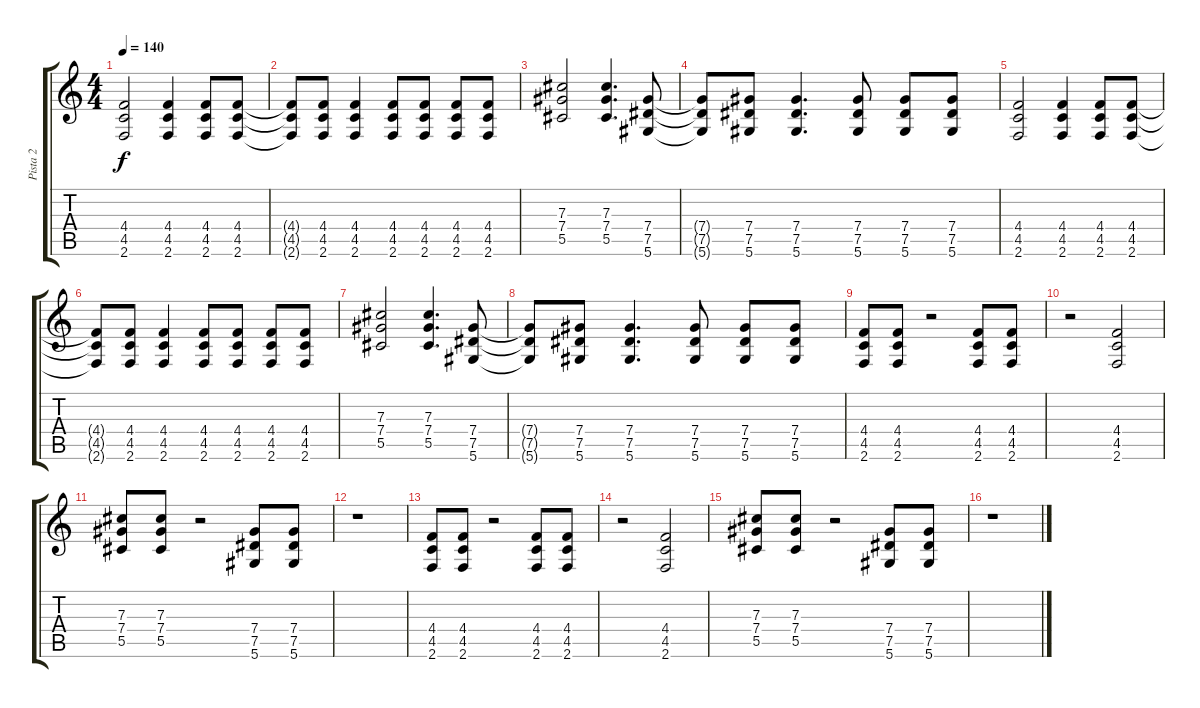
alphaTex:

\track ("Pista 2" "Pista 2") {instrument distortionguitar}
\staff {score tabs}
\tuning (Eb4 Bb3 Gb3 Db3 Ab2 Eb2) {hide}
\ts (4 4)
\tempo 140
\clef g2
\ks c
(4.4 4.5 2.6).2{dy f} (4.4 4.5 2.6).4 (4.4 4.5 2.6).8 (4.4 4.5 2.6).8 |
(4.4{t} 4.5{t} 2.6{t}).8 (4.4 4.5 2.6).8 (4.4 4.5 2.6).4 (4.4 4.5 2.6).8 (4.4 4.5 2.6).8 (4.4 4.5 2.6).8 (4.4 4.5 2.6).8 |
(7.3 7.4 5.5).2 (7.3 7.4 5.5).4{d} (7.4 7.5 5.6).8 |
(7.4{t} 7.5{t} 5.6{t}).8 (7.4 7.5 5.6).8 (7.4 7.5 5.6).4{d} (7.4 7.5 5.6).8 (7.4 7.5 5.6).8 (7.4 7.5 5.6).8 |
(4.4 4.5 2.6).2 (4.4 4.5 2.6).4 (4.4 4.5 2.6).8 (4.4 4.5 2.6).8 |
(4.4{t} 4.5{t} 2.6{t}).8 (4.4 4.5 2.6).8 (4.4 4.5 2.6).4 (4.4 4.5 2.6).8 (4.4 4.5 2.6).8 (4.4 4.5 2.6).8 (4.4 4.5 2.6).8 |
(7.3 7.4 5.5).2 (7.3 7.4 5.5).4{d} (7.4 7.5 5.6).8 |
(7.4{t} 7.5{t} 5.6{t}).8 (7.4 7.5 5.6).8 (7.4 7.5 5.6).4{d} (7.4 7.5 5.6).8 (7.4 7.5 5.6).8 (7.4 7.5 5.6).8 |
(4.4 4.5 2.6).8 (4.4 4.5 2.6).8 r.2 (4.4 4.5 2.6).8 (4.4 4.5 2.6).8 |
r.2 (4.4 4.5 2.6).2 |
(7.3 7.4 5.5).8 (7.3 7.4 5.5).8 r.2 (7.4 7.5 5.6).8 (7.4 7.5 5.6).8 |
r.1 |
(4.4 4.5 2.6).8 (4.4 4.5 2.6).8 r.2 (4.4 4.5 2.6).8 (4.4 4.5 2.6).8 |
r.2 (4.4 4.5 2.6).2 |
(7.3 7.4 5.5).8 (7.3 7.4 5.5).8 r.2 (7.4 7.5 5.6).8 (7.4 7.5 5.6).8 |
r.1
